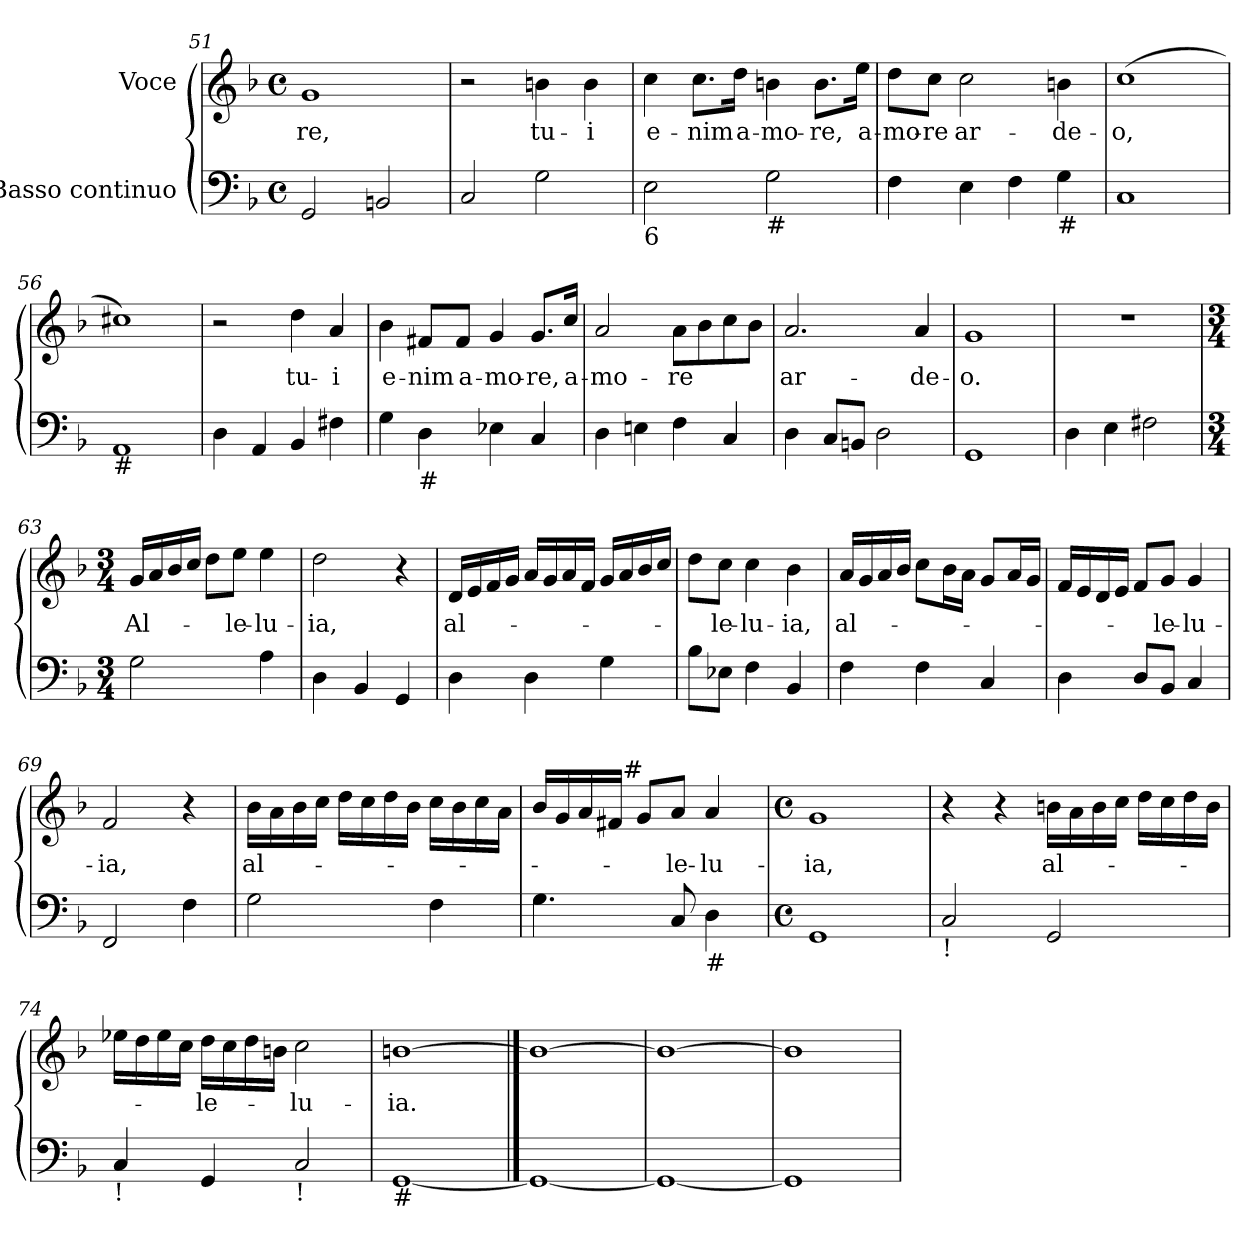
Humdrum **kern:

**kern	**kern	**text
*part2	*part1	*part1
*staff2	*staff1	*staff1
*I"Basso continuo	*I"Voce	*
!!LO:LB:g=z
*clefF4	*clefG2	*
*k[b-]	*k[b-]	*
*d:	*d:	*
*M4/4	*M4/4	*
*met(c)	*met(c)	*
=51	=51	=51
!	!	!LO:LY:b
2GG/	1g	-re,
2BBn/	.	.
=52	=52	=52
2C/	2r	.
!	!	!LO:LY:b
2G\	4bn\	tu-
!	!	!LO:LY:b
.	4b\	-i
=53	=53	=53
!LO:TX:b:t=6	!	!
!	!	!LO:LY:b
2E\	4cc\	e-
!	!	!LO:LY:b
.	8.cc\L	-nim
!	!	!LO:LY:b
.	16dd\Jk	a-
!LO:TX:b:t=#	!	!
!	!	!LO:LY:b
2G\	4bn\	-mo-
!	!	!LO:LY:b
.	8.b\L	-re,
!	!	!LO:LY:b
.	16ee\Jk	a-
=54	=54	=54
!	!	!LO:LY:b
4F\	8dd\L	-mo-
!	!	!LO:LY:b
.	8cc\J	-re
!	!	!LO:LY:b
4E\	2cc\	ar-
4F\	.	.
!LO:TX:b:t=#	!	!
!	!	!LO:LY:b
4G\	4bn\	-de-
=55	=55	=55
!	!	!LO:LY:b
1C	(>1cc	-o,
=56	=56	=56
!LO:TX:b:t=#	!	!
1AA	1cc#X)	.
!!LO:PB:g=z
=57	=57	=57
4D\	2r	.
4AA/	.	.
!	!	!LO:LY:b
4BB-/	4dd\	tu-
!	!	!LO:LY:b
4F#X\	4a/	-i
=58	=58	=58
!	!	!LO:LY:b
4G\	4b-\	e-
!LO:TX:b:t=#	!	!
!	!	!LO:LY:b
4D\	8f#X/L	-nim
!	!	!LO:LY:b
.	8f#/J	a-
!	!	!LO:LY:b
4E-X\	4g/	-mo-
!	!	!LO:LY:b
4C/	8.g/L	-re,
!	!	!LO:LY:b
.	16cc/Jk	a-
=59	=59	=59
!	!	!LO:LY:b
4D\	2a/	-mo-
4En\	.	.
!	!	!LO:LY:b
4F\	8a\L	-re
.	8b-\	.
4C/	8cc\	.
.	8b-\J	.
=60	=60	=60
!	!	!LO:LY:b
4D\	2.a/	ar-
8C/L	.	.
8BBn/J	.	.
2D\	.	.
!	!	!LO:LY:b
.	4a/	-de-
=61	=61	=61
!	!	!LO:LY:b
1GG	1g	-o.
=62	=62	=62
4D\	1r	.
4E\	.	.
2F#X\	.	.
!!LO:LB:g=z
=63	=63	=63
*M3/4	*M3/4	*
!	!	!LO:LY:b
2G\	16g/LL	Al-
.	16a/	.
.	16b-/	.
.	16cc/JJ	.
.	8dd\L	.
!	!	!LO:LY:b
.	8ee\J	-le-
!	!	!LO:LY:b
4A\	4ee\	-lu-
=64	=64	=64
!	!	!LO:LY:b
4D\	2dd\	-ia,
4BB-/	.	.
4GG/	4r	.
=65	=65	=65
!	!	!LO:LY:b
4D\	16d/LL	al-
.	16e/	.
.	16f/	.
.	16g/JJ	.
4D\	16a/LL	.
.	16g/	.
.	16a/	.
.	16f/JJ	.
4G\	16g/LL	.
.	16a/	.
.	16b-/	.
.	16cc/JJ	.
=66	=66	=66
8B-\L	8dd\L	.
!	!	!LO:LY:b
8E-X\J	8cc\J	-le-
!	!	!LO:LY:b
4F\	4cc\	-lu-
!	!	!LO:LY:b
4BB-/	4b-\	-ia,
!!LO:LB:g=z
=67	=67	=67
!	!	!LO:LY:b
4F\	16a/LL	al-
.	16g/	.
.	16a/	.
.	16b-/JJ	.
4F\	8cc\L	.
.	16b-\L	.
.	16a\JJ	.
4C/	8g/L	.
.	16a/L	.
.	16g/JJ	.
=68	=68	=68
4D\	16f/LL	.
.	16e/	.
.	16d/	.
.	16e/JJ	.
8D/L	8f/L	.
!	!	!LO:LY:b
8BB-/J	8g/J	-le-
!	!	!LO:LY:b
4C/	4g/	-lu-
=69	=69	=69
!	!	!LO:LY:b
2FF/	2f/	-ia,
4F\	4r	.
=70	=70	=70
!	!	!LO:LY:b
2G\	16b-\LL	al-
.	16a\	.
.	16b-\	.
.	16cc\JJ	.
.	16dd\LL	.
.	16cc\	.
.	16dd\	.
.	16b-\JJ	.
4F\	16cc\LL	.
.	16b-\	.
.	16cc\	.
.	16a\JJ	.
=71	=71	=71
*	*^	*
4.G\	16b-/LL	8..ryy	.
.	16g/	.	.
.	16a/	.	.
.	16f#/JJ	.	.
!	!	!LO:TX:a:t=#	!
.	.	2ryy	.
.	8g/L	.	.
!	!	!	!LO:LY:b
8C/	8a/J	.	-le-
!LO:TX:b:t=#	!	!	!
!	!	!	!LO:LY:b
4D\	4a/	.	-lu-
.	.	32ryy	.
*	*v	*v	*
!!LO:LB:g=z
=72	=72	=72
*M4/4	*M4/4	*
*met(c)	*met(c)	*
*	*^	*
!	!	!	!LO:LY:b
*	*v	*v	*
1GG	1g	-ia,
=73	=73	=73
!LO:TX:b:t=!	!	!
2C/	4r	.
.	4r	.
!	!	!LO:LY:b
2GG/	16bn\LL	al-
.	16a\	.
.	16b\	.
.	16cc\JJ	.
.	16dd\LL	.
.	16cc\	.
.	16dd\	.
.	16b\JJ	.
=74	=74	=74
!LO:TX:b:t=!	!	!
4C/	16ee-X\LL	.
.	16dd\	.
.	16ee-\	.
.	16cc\JJ	.
!	!	!LO:LY:b
4GG/	16dd\LL	-le-
.	16cc\	.
.	16dd\	.
.	16bn\JJ	.
!LO:TX:b:t=!	!	!
!	!	!LO:LY:b
2C/	2cc\	-lu-
=75	=75	=75
!LO:TX:b:t=#	!	!
!	!	!LO:LY:b
[1GG	[1bn	-ia.
==76	==76	==76
1GG_	1b_	.
=77	=77	=77
1GG_	1b_	.
=78	=78	=78
1GG]	1b]	.
=	=	=
*-	*-	*-
